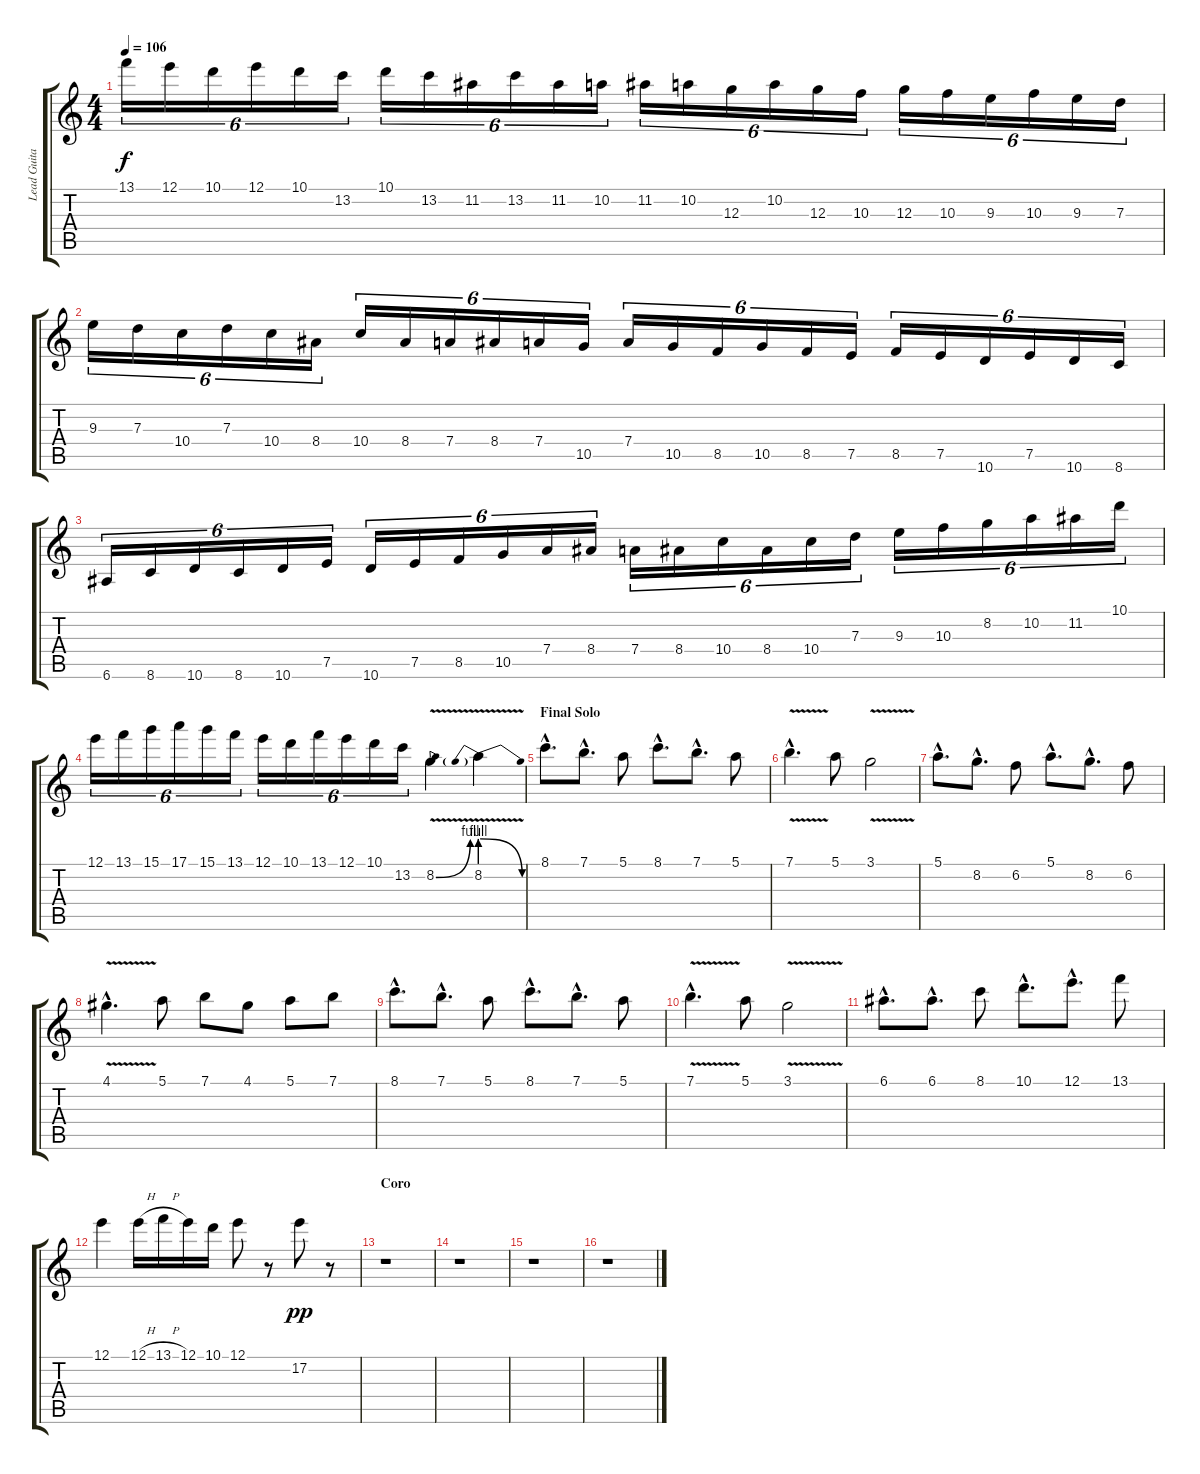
\track ("Lead Guitar" "Lead Guita") {instrument distortionguitar}
\staff {score tabs}
\tuning (E4 B3 G3 D3 A2 E2) {hide}
\ts (4 4)
\tempo 106
\clef g2
\ks c
13.1.16{tu (6 4) dy f} 12.1.16{tu (6 4)} 10.1.16{tu (6 4)} 12.1.16{tu (6 4)} 10.1.16{tu (6 4)} 13.2.16{tu (6 4)} 10.1.16{tu (6 4)} 13.2.16{tu (6 4)} 11.2.16{tu (6 4)} 13.2.16{tu (6 4)} 11.2.16{tu (6 4)} 10.2.16{tu (6 4)} 11.2.16{tu (6 4)} 10.2.16{tu (6 4)} 12.3.16{tu (6 4)} 10.2.16{tu (6 4)} 12.3.16{tu (6 4)} 10.3.16{tu (6 4)} 12.3.16{tu (6 4)} 10.3.16{tu (6 4)} 9.3.16{tu (6 4)} 10.3.16{tu (6 4)} 9.3.16{tu (6 4)} 7.3.16{tu (6 4)} |
9.3.16{tu (6 4)} 7.3.16{tu (6 4)} 10.4.16{tu (6 4)} 7.3.16{tu (6 4)} 10.4.16{tu (6 4)} 8.4.16{tu (6 4)} 10.4.16{tu (6 4)} 8.4.16{tu (6 4)} 7.4.16{tu (6 4)} 8.4.16{tu (6 4)} 7.4.16{tu (6 4)} 10.5.16{tu (6 4)} 7.4.16{tu (6 4)} 10.5.16{tu (6 4)} 8.5.16{tu (6 4)} 10.5.16{tu (6 4)} 8.5.16{tu (6 4)} 7.5.16{tu (6 4)} 8.5.16{tu (6 4)} 7.5.16{tu (6 4)} 10.6.16{tu (6 4)} 7.5.16{tu (6 4)} 10.6.16{tu (6 4)} 8.6.16{tu (6 4)} |
6.6.16{tu (6 4)} 8.6.16{tu (6 4)} 10.6.16{tu (6 4)} 8.6.16{tu (6 4)} 10.6.16{tu (6 4)} 7.5.16{tu (6 4)} 10.6.16{tu (6 4)} 7.5.16{tu (6 4)} 8.5.16{tu (6 4)} 10.5.16{tu (6 4)} 7.4.16{tu (6 4)} 8.4.16{tu (6 4)} 7.4.16{tu (6 4)} 8.4.16{tu (6 4)} 10.4.16{tu (6 4)} 8.4.16{tu (6 4)} 10.4.16{tu (6 4)} 7.3.16{tu (6 4)} 9.3.16{tu (6 4)} 10.3.16{tu (6 4)} 8.2.16{tu (6 4)} 10.2.16{tu (6 4)} 11.2.16{tu (6 4)} 10.1.16{tu (6 4)} |
12.1.16{tu (6 4)} 13.1.16{tu (6 4)} 15.1.16{tu (6 4)} 17.1.16{tu (6 4)} 15.1.16{tu (6 4)} 13.1.16{tu (6 4)} 12.1.16{tu (6 4)} 10.1.16{tu (6 4)} 13.1.16{tu (6 4)} 12.1.16{tu (6 4)} 10.1.16{tu (6 4)} 13.2.16{tu (6 4)} 8.2{be (bend 0 0 60 4) v}.4 8.2{be (prebendrelease 0 4 60 0) v}.4 |
\section ("" "Final Solo")
8.1{hac}.8{d} 7.1{hac}.8{d} 5.1.8 8.1{hac}.8{d} 7.1{hac}.8{d} 5.1.8 |
7.1{v hac}.4{d} 5.1.8 3.1{v}.2 |
5.1{hac}.8{d} 8.2{hac}.8{d} 6.2.8 5.1{hac}.8{d} 8.2{hac}.8{d} 6.2.8 |
4.1{v hac}.4{d} 5.1.8 7.1.8 4.1.8 5.1.8 7.1.8 |
8.1{hac}.8{d} 7.1{hac}.8{d} 5.1.8 8.1{hac}.8{d} 7.1{hac}.8{d} 5.1.8 |
7.1{v hac}.4{d} 5.1.8 3.1{v}.2 |
6.1{hac}.8{d} 6.1{hac}.8{d} 8.1.8 10.1{hac}.8{d} 12.1{hac}.8{d} 13.1.8 |
12.1.4 12.1{h}.16 13.1{h}.16 12.1.16 10.1.16 12.1.8 r.8 17.2.8{dy pp} r.8 |
\section ("" "Coro")
r.1 |
r.1 |
r.1 |
r.1
